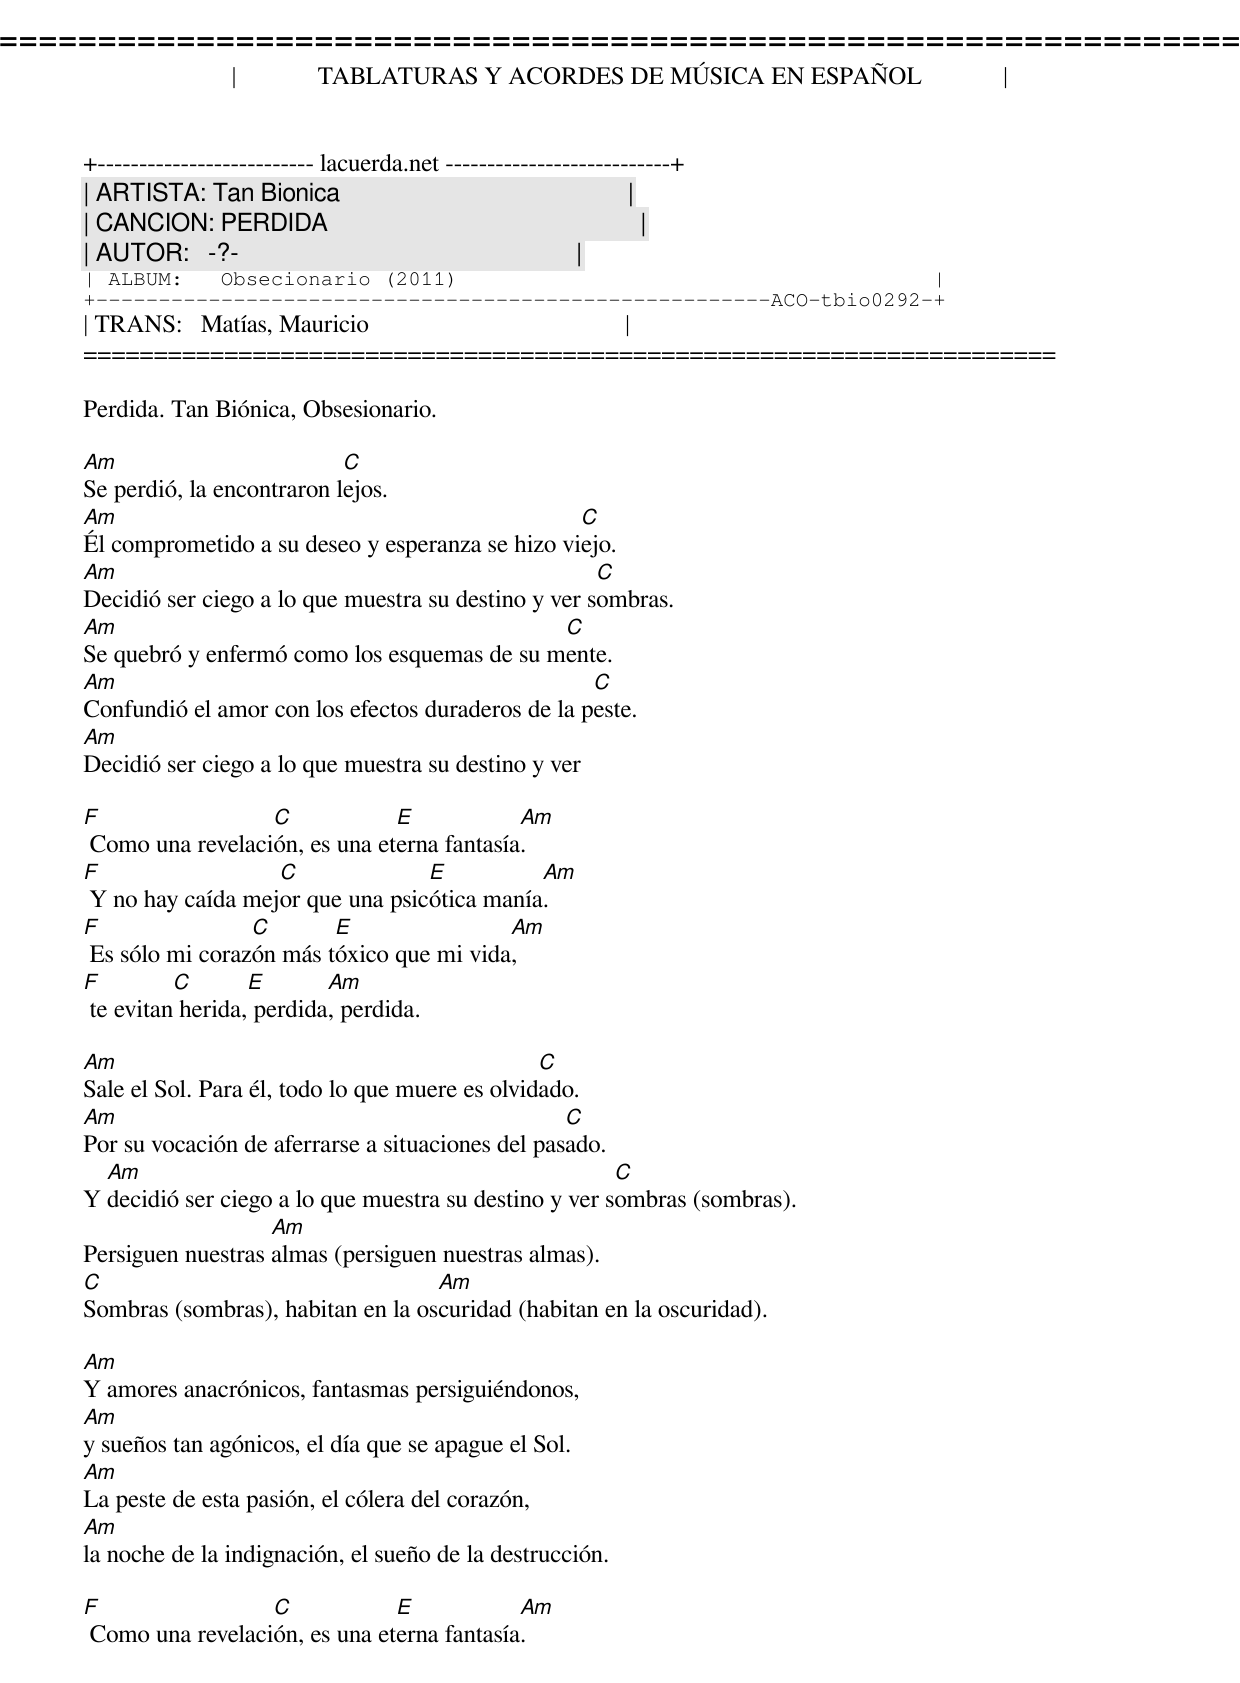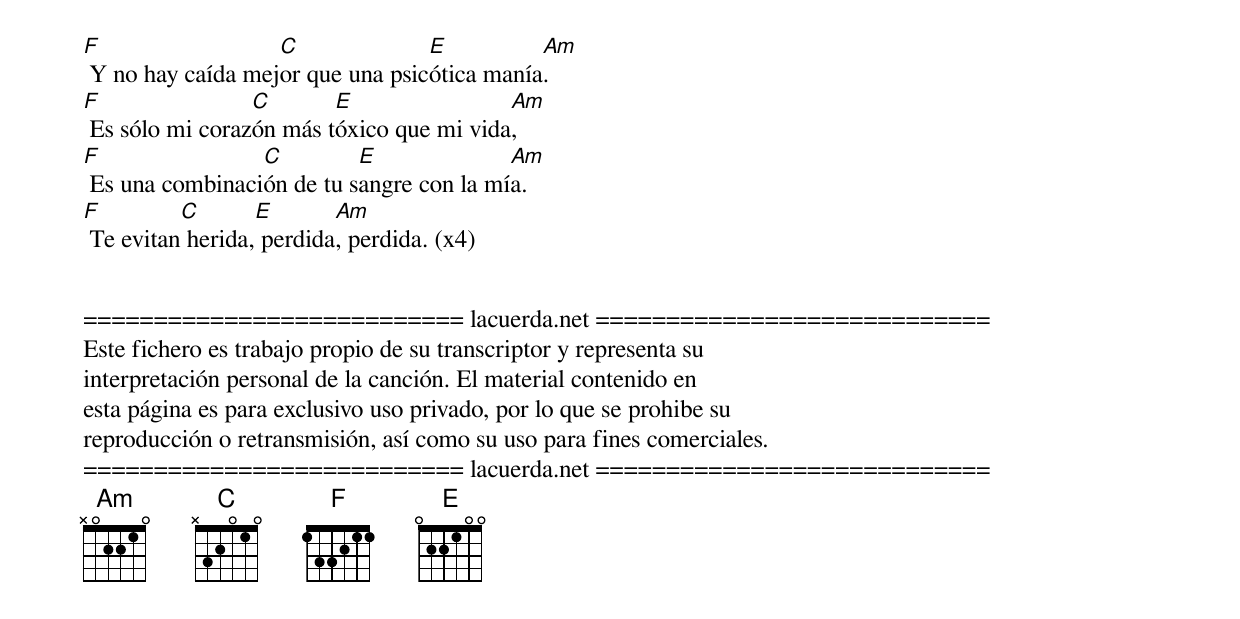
=====================================================================
|             TABLATURAS Y ACORDES DE MÚSICA EN ESPAÑOL             |
+-------------------------- lacuerda.net ---------------------------+
| ARTISTA: Tan Bionica                                              |
| CANCION: PERDIDA                                                  |
| AUTOR:   -?-                                                      |
| ALBUM:   Obsecionario (2011)                                      |
+------------------------------------------------------ACO-tbio0292-+
| TRANS:   Matías, Mauricio                                         |
=====================================================================

Perdida. Tan Biónica, Obsesionario.

Am                         C
Se perdió, la encontraron lejos.
Am                                               C
Él comprometido a su deseo y esperanza se hizo viejo.
Am                                                   C
Decidió ser ciego a lo que muestra su destino y ver sombras.
Am                                           C
Se quebró y enfermó como los esquemas de su mente.
Am                                                 C
Confundió el amor con los efectos duraderos de la peste.
Am
Decidió ser ciego a lo que muestra su destino y ver

F                 C            E            Am
 Como una revelación, es una eterna fantasía.
F                  C              E          Am
 Y no hay caída mejor que una psicótica manía.
F                C       E                Am
 Es sólo mi corazón más tóxico que mi vida,
F         C       E       Am
 te evitan herida, perdida, perdida.

Am                                              C
Sale el Sol. Para él, todo lo que muere es olvidado.
Am                                                C
Por su vocación de aferrarse a situaciones del pasado.
  Am                                                   C
Y decidió ser ciego a lo que muestra su destino y ver sombras (sombras).
                   Am
Persiguen nuestras almas (persiguen nuestras almas).
C                                  Am
Sombras (sombras), habitan en la oscuridad (habitan en la oscuridad).

Am
Y amores anacrónicos, fantasmas persiguiéndonos,
Am
y sueños tan agónicos, el día que se apague el Sol.
Am
La peste de esta pasión, el cólera del corazón,
Am
la noche de la indignación, el sueño de la destrucción.

F                 C            E            Am
 Como una revelación, es una eterna fantasía.
F                  C              E          Am
 Y no hay caída mejor que una psicótica manía.
F                C       E                Am
 Es sólo mi corazón más tóxico que mi vida,
F                C         E              Am
 Es una combinación de tu sangre con la mía.
F         C       E       Am
 Te evitan herida, perdida, perdida. (x4)


=========================== lacuerda.net ============================
Este fichero es trabajo propio de su transcriptor y representa su
interpretación personal de la canción. El material contenido en
esta página es para exclusivo uso privado, por lo que se prohibe su
reproducción o retransmisión, así como su uso para fines comerciales.
=========================== lacuerda.net ============================
